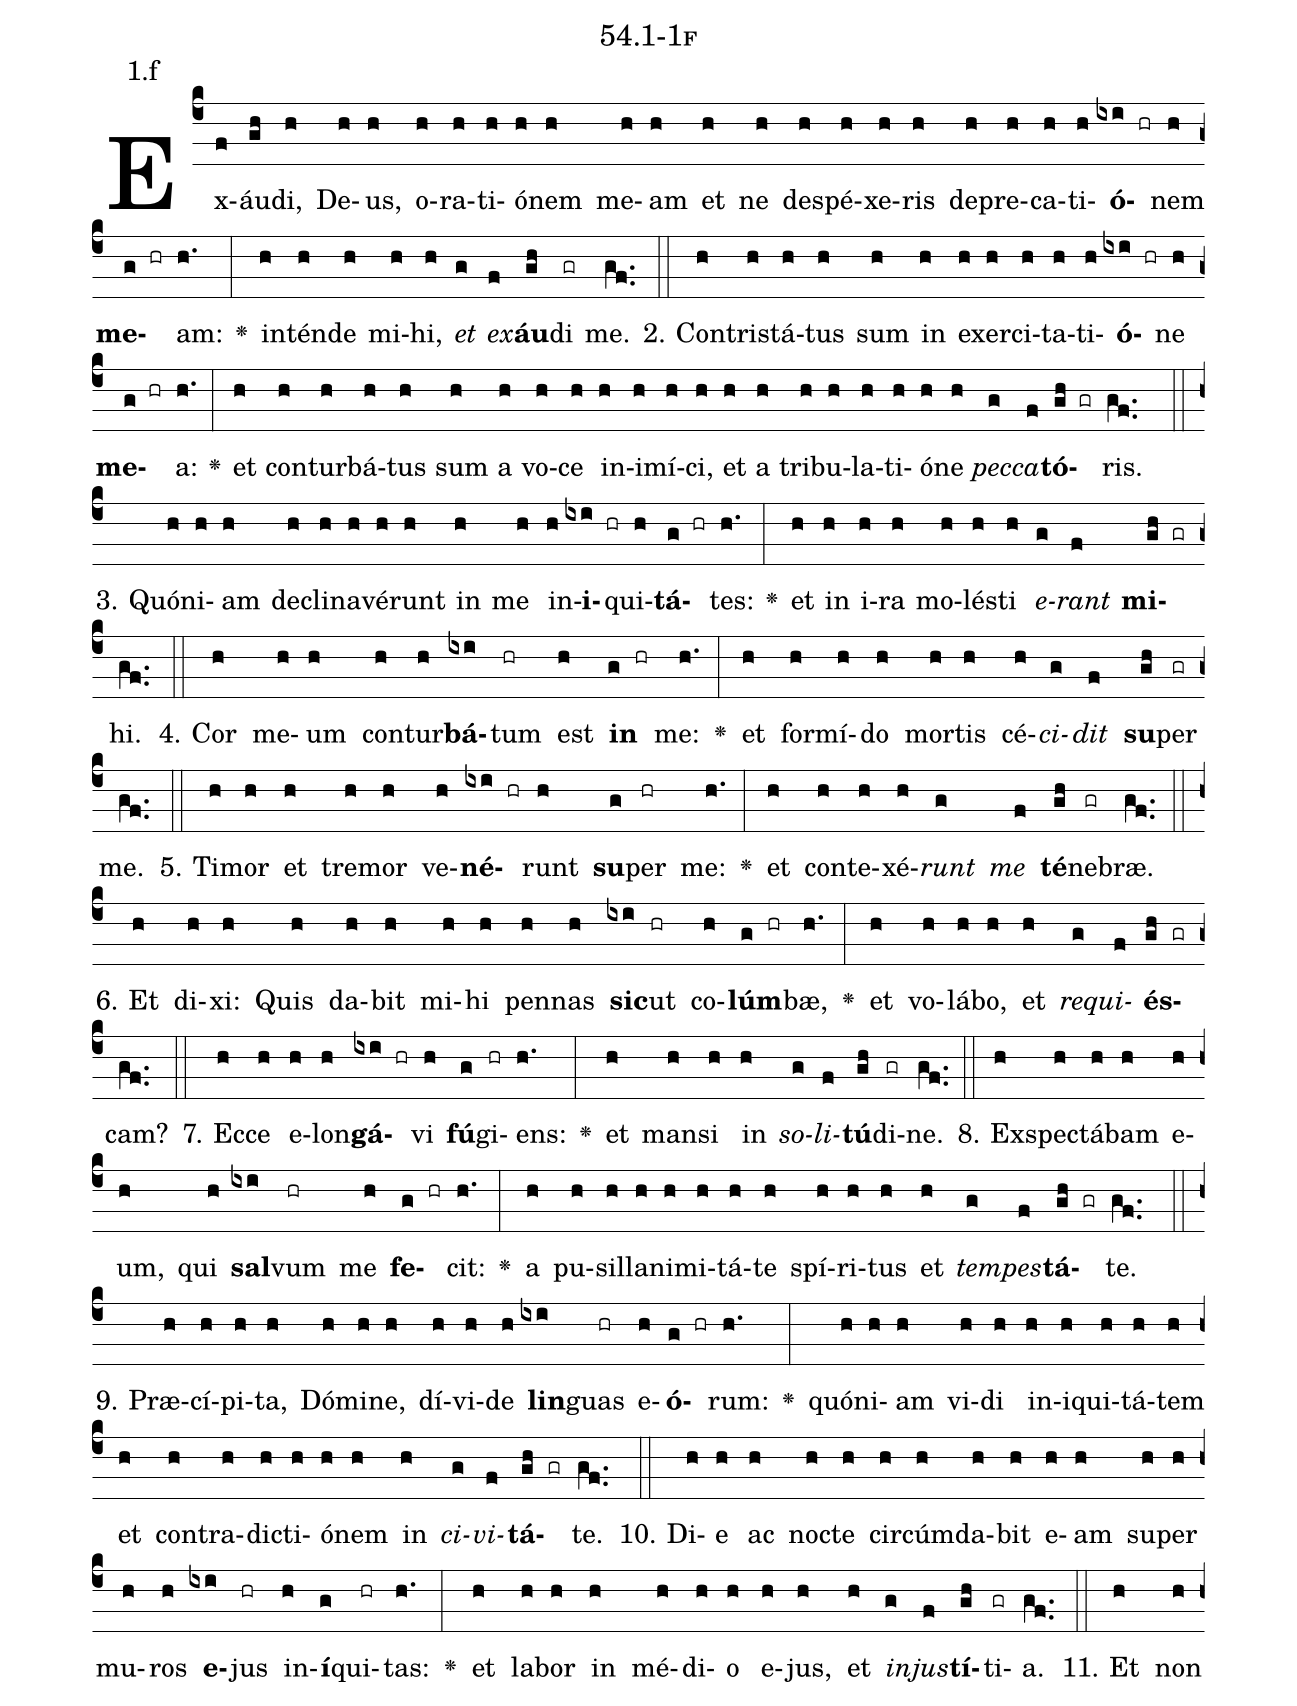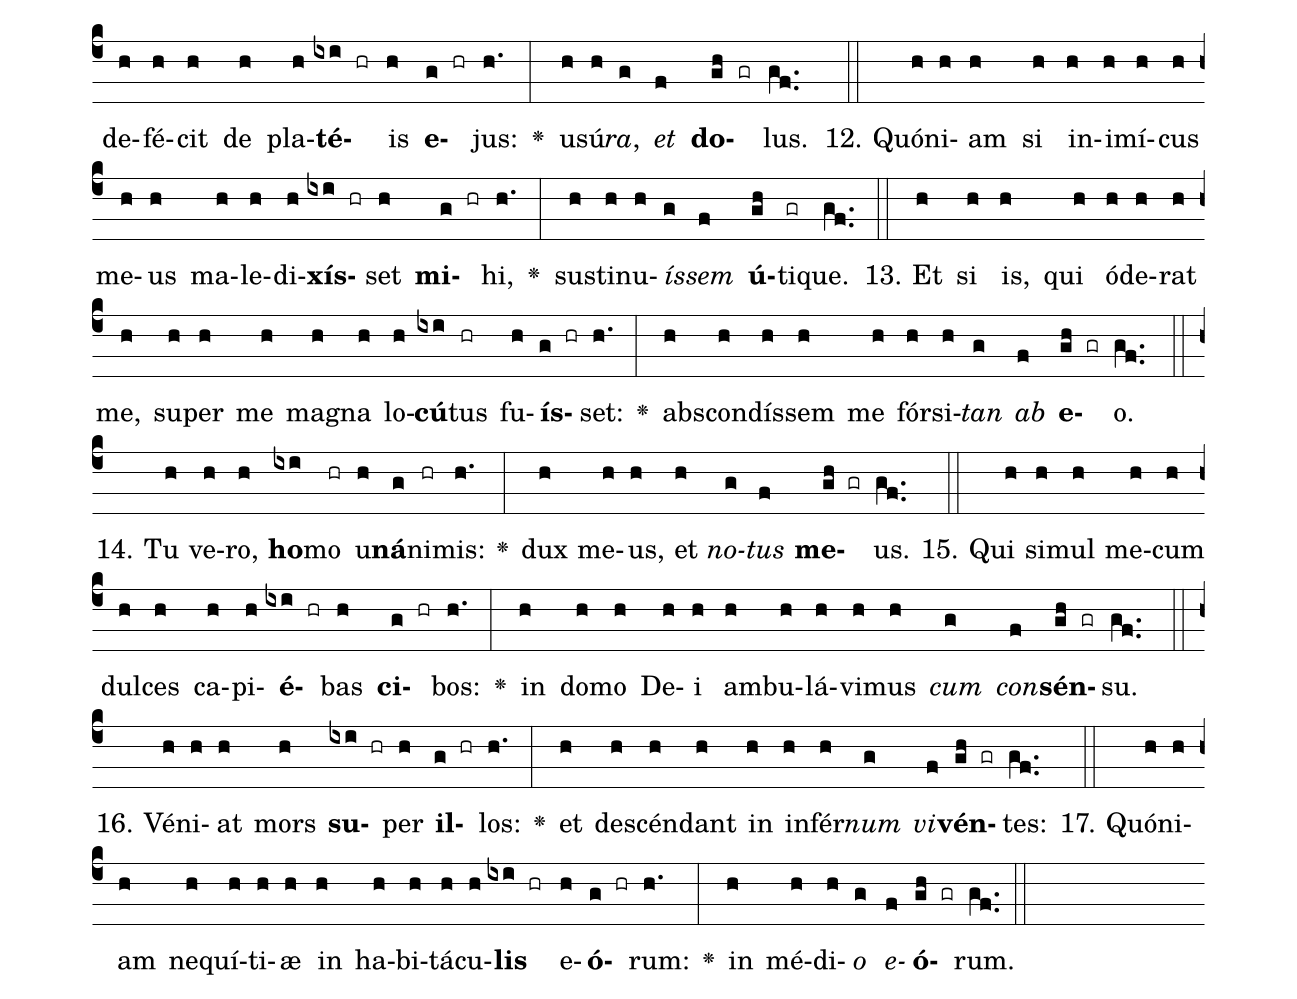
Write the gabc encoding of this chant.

name: 54.1-1f;
annotation: 1.f;
%%
(c4)Ex(f)áu(gh)di,(h) De(h)us,(h) o(h)ra(h)ti(h)ó(h)nem(h) me(h)am(h) et(h) ne(h) de(h)spé(h)xe(h)ris(h) de(h)pre(h)ca(h)ti(h)<b>ó</b>(ixi hr)nem(h) <b>me</b>(g hr)am:(h.) <v>\greheightstar</v>(:) in(h)tén(h)de(h) mi(h)hi,(h) <i>et</i>(g) <i>ex</i>(f)<b>áu</b>(gh)di(gr) me.(gf..) (::)
2. Con(h)tris(h)tá(h)tus(h) sum(h) in(h) ex(h)er(h)ci(h)ta(h)ti(h)<b>ó</b>(ixi hr)ne(h) <b>me</b>(g hr)a:(h.) <v>\greheightstar</v>(:) et(h) con(h)tur(h)bá(h)tus(h) sum(h) a(h) vo(h)ce(h) in(h)i(h)mí(h)ci,(h) et(h) a(h) tri(h)bu(h)la(h)ti(h)ó(h)ne(h) <i>pec</i>(g)<i>ca</i>(f)<b>tó</b>(gh gr)ris.(gf..) (::)
3. Quón(h)i(h)am(h) de(h)cli(h)na(h)vé(h)runt(h) in(h) me(h) in(h)<b>i</b>(ixi hr)qui(h)<b>tá</b>(g hr)tes:(h.) <v>\greheightstar</v>(:) et(h) in(h) i(h)ra(h) mo(h)lés(h)ti(h) <i>e</i>(g)<i>rant</i>(f) <b>mi</b>(gh gr)hi.(gf..) (::)
4. Cor(h) me(h)um(h) con(h)tur(h)<b>bá</b>(ixi)tum(hr) est(h) <b>in</b>(g hr) me:(h.) <v>\greheightstar</v>(:) et(h) for(h)mí(h)do(h) mor(h)tis(h) cé(h)<i>ci</i>(g)<i>dit</i>(f) <b>su</b>(gh)per(gr) me.(gf..) (::)
5. Ti(h)mor(h) et(h) tre(h)mor(h) ve(h)<b>né</b>(ixi hr)runt(h) <b>su</b>(g)per(hr) me:(h.) <v>\greheightstar</v>(:) et(h) con(h)te(h)xé(h)<i>runt</i>(g) <i>me</i>(f) <b>té</b>(gh)ne(gr)bræ.(gf..) (::)
6. Et(h) di(h)xi:(h) Quis(h) da(h)bit(h) mi(h)hi(h) pen(h)nas(h) <b>sic</b>(ixi)ut(hr) co(h)<b>lúm</b>(g hr)bæ,(h.) <v>\greheightstar</v>(:) et(h) vo(h)lá(h)bo,(h) et(h) <i>re</i>(g)<i>qui</i>(f)<b>és</b>(gh gr)cam?(gf..) (::)
7. Ec(h)ce(h) e(h)lon(h)<b>gá</b>(ixi hr)vi(h) <b>fú</b>(g)gi(hr)ens:(h.) <v>\greheightstar</v>(:) et(h) man(h)si(h) in(h) <i>so</i>(g)<i>li</i>(f)<b>tú</b>(gh)di(gr)ne.(gf..) (::)
8. Ex(h)spec(h)tá(h)bam(h) e(h)um,(h) qui(h) <b>sal</b>(ixi)vum(hr) me(h) <b>fe</b>(g hr)cit:(h.) <v>\greheightstar</v>(:) a(h) pu(h)sil(h)la(h)ni(h)mi(h)tá(h)te(h) spí(h)ri(h)tus(h) et(h) <i>tem</i>(g)<i>pes</i>(f)<b>tá</b>(gh gr)te.(gf..) (::)
9. Præ(h)cí(h)pi(h)ta,(h) Dó(h)mi(h)ne,(h) dí(h)vi(h)de(h) <b>lin</b>(ixi)guas(hr) e(h)<b>ó</b>(g hr)rum:(h.) <v>\greheightstar</v>(:) quón(h)i(h)am(h) vi(h)di(h) in(h)i(h)qui(h)tá(h)tem(h) et(h) con(h)tra(h)dic(h)ti(h)ó(h)nem(h) in(h) <i>ci</i>(g)<i>vi</i>(f)<b>tá</b>(gh gr)te.(gf..) (::)
10. Di(h)e(h) ac(h) noc(h)te(h) cir(h)cúm(h)da(h)bit(h) e(h)am(h) su(h)per(h) mu(h)ros(h) <b>e</b>(ixi)jus(hr) in(h)<b>í</b>(g)qui(hr)tas:(h.) <v>\greheightstar</v>(:) et(h) la(h)bor(h) in(h) mé(h)di(h)o(h) e(h)jus,(h) et(h) <i>in</i>(g)<i>jus</i>(f)<b>tí</b>(gh)ti(gr)a.(gf..) (::)
11. Et(h) non(h) de(h)fé(h)cit(h) de(h) pla(h)<b>té</b>(ixi hr)is(h) <b>e</b>(g hr)jus:(h.) <v>\greheightstar</v>(:) u(h)sú(h)<i>ra</i>,(g) <i>et</i>(f) <b>do</b>(gh gr)lus.(gf..) (::)
12. Quón(h)i(h)am(h) si(h) in(h)i(h)mí(h)cus(h) me(h)us(h) ma(h)le(h)di(h)<b>xís</b>(ixi hr)set(h) <b>mi</b>(g hr)hi,(h.) <v>\greheightstar</v>(:) sus(h)ti(h)nu(h)<i>ís</i>(g)<i>sem</i>(f) <b>ú</b>(gh)ti(gr)que.(gf..) (::)
13. Et(h) si(h) is,(h) qui(h) ó(h)de(h)rat(h) me,(h) su(h)per(h) me(h) ma(h)gna(h) lo(h)<b>cú</b>(ixi)tus(hr) fu(h)<b>ís</b>(g hr)set:(h.) <v>\greheightstar</v>(:) abs(h)con(h)dís(h)sem(h) me(h) fór(h)si(h)<i>tan</i>(g) <i>ab</i>(f) <b>e</b>(gh gr)o.(gf..) (::)
14. Tu(h) ve(h)ro,(h) <b>ho</b>(ixi)mo(hr) u(h)<b>ná</b>(g)ni(hr)mis:(h.) <v>\greheightstar</v>(:) dux(h) me(h)us,(h) et(h) <i>no</i>(g)<i>tus</i>(f) <b>me</b>(gh gr)us.(gf..) (::)
15. Qui(h) si(h)mul(h) me(h)cum(h) dul(h)ces(h) ca(h)pi(h)<b>é</b>(ixi hr)bas(h) <b>ci</b>(g hr)bos:(h.) <v>\greheightstar</v>(:) in(h) do(h)mo(h) De(h)i(h) am(h)bu(h)lá(h)vi(h)mus(h) <i>cum</i>(g) <i>con</i>(f)<b>sén</b>(gh gr)su.(gf..) (::)
16. Vé(h)ni(h)at(h) mors(h) <b>su</b>(ixi hr)per(h) <b>il</b>(g hr)los:(h.) <v>\greheightstar</v>(:) et(h) de(h)scén(h)dant(h) in(h) in(h)fér(h)<i>num</i>(g) <i>vi</i>(f)<b>vén</b>(gh gr)tes:(gf..) (::)
17. Quón(h)i(h)am(h) ne(h)quí(h)ti(h)æ(h) in(h) ha(h)bi(h)tá(h)cu(h)<b>lis</b>(ixi hr) e(h)<b>ó</b>(g hr)rum:(h.) <v>\greheightstar</v>(:) in(h) mé(h)di(h)<i>o</i>(g) <i>e</i>(f)<b>ó</b>(gh gr)rum.(gf..) (::)
